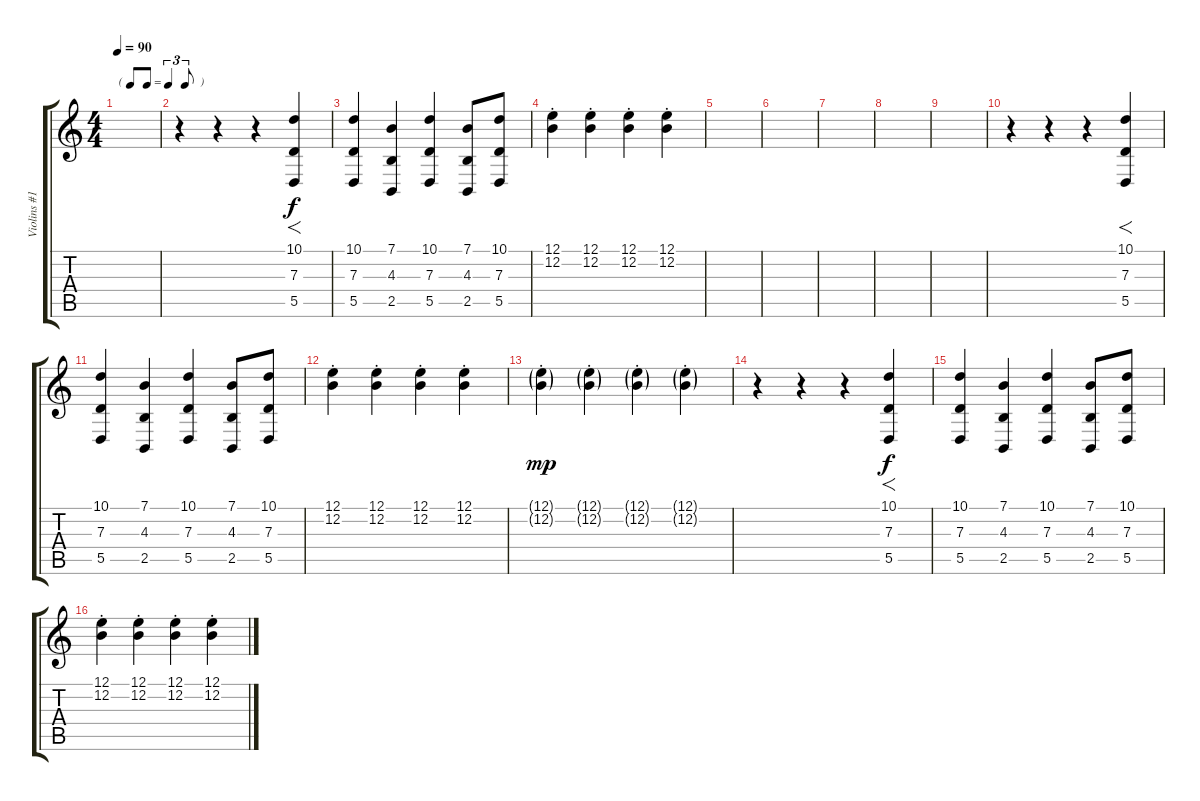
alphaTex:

\track ("Violins #1" "Violins #1") {instrument violin}
\staff {score tabs}
\tuning (E4 B3 G3 D3 A2 E2) {hide}
\ts (4 4)
\tf triplet8th
\tempo 90
\clef g2
\ks c
|
r.4 r.4 r.4 (10.1 7.3 5.5).4{f} |
(10.1 7.3 5.5).4 (7.1 4.3 2.5).4 (10.1 7.3 5.5).4 (7.1 4.3 2.5).8 (10.1 7.3 5.5).8 |
(12.1{st} 12.2{st}).4 (12.1{st} 12.2{st}).4 (12.1{st} 12.2{st}).4 (12.1{st} 12.2{st}).4 |
|
|
|
|
|
r.4 r.4 r.4 (10.1 7.3 5.5).4{f} |
(10.1 7.3 5.5).4 (7.1 4.3 2.5).4 (10.1 7.3 5.5).4 (7.1 4.3 2.5).8 (10.1 7.3 5.5).8 |
(12.1{st} 12.2{st}).4 (12.1{st} 12.2{st}).4 (12.1{st} 12.2{st}).4 (12.1{st} 12.2{st}).4 |
(12.1{g st} 12.2{g st}).4{dy mp} (12.1{g st} 12.2{g st}).4 (12.1{g st} 12.2{g st}).4 (12.1{g st} 12.2{g st}).4 |
r.4 r.4 r.4 (10.1 7.3 5.5).4{f dy f} |
(10.1 7.3 5.5).4 (7.1 4.3 2.5).4 (10.1 7.3 5.5).4 (7.1 4.3 2.5).8 (10.1 7.3 5.5).8 |
(12.1{st} 12.2{st}).4 (12.1{st} 12.2{st}).4 (12.1{st} 12.2{st}).4 (12.1{st} 12.2{st}).4
